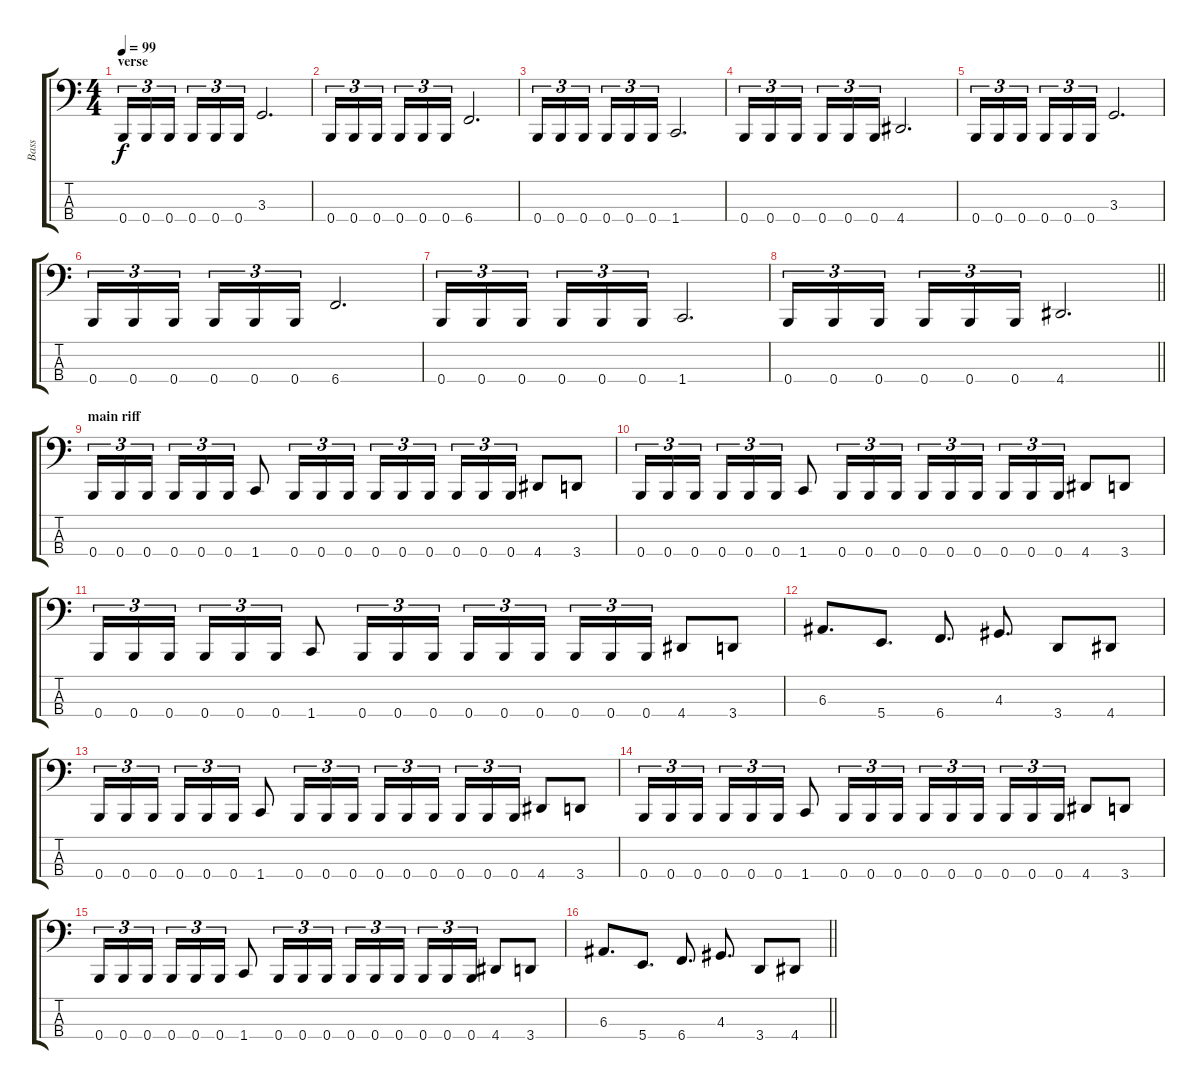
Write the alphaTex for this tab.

\track ("Bass" "Bass") {instrument electricbassfinger}
\staff {score tabs}
\tuning (D2 A1 E1 B0) {hide}
\ts (4 4)
\section ("" "verse")
\tempo 99
\clef f4
\ks c
0.4.16{tu (3 2) dy f} 0.4.16{tu (3 2)} 0.4.16{tu (3 2) beam splitsecondary} 0.4.16{tu (3 2)} 0.4.16{tu (3 2)} 0.4.16{tu (3 2)} 3.3.2{d} |
0.4.16{tu (3 2)} 0.4.16{tu (3 2)} 0.4.16{tu (3 2) beam splitsecondary} 0.4.16{tu (3 2)} 0.4.16{tu (3 2)} 0.4.16{tu (3 2)} 6.4.2{d} |
0.4.16{tu (3 2)} 0.4.16{tu (3 2)} 0.4.16{tu (3 2) beam splitsecondary} 0.4.16{tu (3 2)} 0.4.16{tu (3 2)} 0.4.16{tu (3 2)} 1.4.2{d} |
0.4.16{tu (3 2)} 0.4.16{tu (3 2)} 0.4.16{tu (3 2) beam splitsecondary} 0.4.16{tu (3 2)} 0.4.16{tu (3 2)} 0.4.16{tu (3 2)} 4.4.2{d} |
0.4.16{tu (3 2)} 0.4.16{tu (3 2)} 0.4.16{tu (3 2) beam splitsecondary} 0.4.16{tu (3 2)} 0.4.16{tu (3 2)} 0.4.16{tu (3 2)} 3.3.2{d} |
0.4.16{tu (3 2)} 0.4.16{tu (3 2)} 0.4.16{tu (3 2) beam splitsecondary} 0.4.16{tu (3 2)} 0.4.16{tu (3 2)} 0.4.16{tu (3 2)} 6.4.2{d} |
0.4.16{tu (3 2)} 0.4.16{tu (3 2)} 0.4.16{tu (3 2) beam splitsecondary} 0.4.16{tu (3 2)} 0.4.16{tu (3 2)} 0.4.16{tu (3 2)} 1.4.2{d} |
\barLineRight lightlight
0.4.16{tu (3 2)} 0.4.16{tu (3 2)} 0.4.16{tu (3 2) beam splitsecondary} 0.4.16{tu (3 2)} 0.4.16{tu (3 2)} 0.4.16{tu (3 2)} 4.4.2{d} |
\section ("" "main riff")
0.4.16{tu (3 2)} 0.4.16{tu (3 2)} 0.4.16{tu (3 2) beam splitsecondary} 0.4.16{tu (3 2)} 0.4.16{tu (3 2)} 0.4.16{tu (3 2)} 1.4.8 0.4.16{tu (3 2)} 0.4.16{tu (3 2)} 0.4.16{tu (3 2)} 0.4.16{tu (3 2)} 0.4.16{tu (3 2)} 0.4.16{tu (3 2) beam splitsecondary} 0.4.16{tu (3 2)} 0.4.16{tu (3 2)} 0.4.16{tu (3 2)} 4.4.8 3.4.8 |
0.4.16{tu (3 2)} 0.4.16{tu (3 2)} 0.4.16{tu (3 2) beam splitsecondary} 0.4.16{tu (3 2)} 0.4.16{tu (3 2)} 0.4.16{tu (3 2)} 1.4.8 0.4.16{tu (3 2)} 0.4.16{tu (3 2)} 0.4.16{tu (3 2)} 0.4.16{tu (3 2)} 0.4.16{tu (3 2)} 0.4.16{tu (3 2) beam splitsecondary} 0.4.16{tu (3 2)} 0.4.16{tu (3 2)} 0.4.16{tu (3 2)} 4.4.8 3.4.8 |
0.4.16{tu (3 2)} 0.4.16{tu (3 2)} 0.4.16{tu (3 2) beam splitsecondary} 0.4.16{tu (3 2)} 0.4.16{tu (3 2)} 0.4.16{tu (3 2)} 1.4.8 0.4.16{tu (3 2)} 0.4.16{tu (3 2)} 0.4.16{tu (3 2)} 0.4.16{tu (3 2)} 0.4.16{tu (3 2)} 0.4.16{tu (3 2) beam splitsecondary} 0.4.16{tu (3 2)} 0.4.16{tu (3 2)} 0.4.16{tu (3 2)} 4.4.8 3.4.8 |
6.3.8{d} 5.4.8{d} 6.4.8{d} 4.3.8{d} 3.4.8 4.4.8 |
0.4.16{tu (3 2)} 0.4.16{tu (3 2)} 0.4.16{tu (3 2) beam splitsecondary} 0.4.16{tu (3 2)} 0.4.16{tu (3 2)} 0.4.16{tu (3 2)} 1.4.8 0.4.16{tu (3 2)} 0.4.16{tu (3 2)} 0.4.16{tu (3 2)} 0.4.16{tu (3 2)} 0.4.16{tu (3 2)} 0.4.16{tu (3 2) beam splitsecondary} 0.4.16{tu (3 2)} 0.4.16{tu (3 2)} 0.4.16{tu (3 2)} 4.4.8 3.4.8 |
0.4.16{tu (3 2)} 0.4.16{tu (3 2)} 0.4.16{tu (3 2) beam splitsecondary} 0.4.16{tu (3 2)} 0.4.16{tu (3 2)} 0.4.16{tu (3 2)} 1.4.8 0.4.16{tu (3 2)} 0.4.16{tu (3 2)} 0.4.16{tu (3 2)} 0.4.16{tu (3 2)} 0.4.16{tu (3 2)} 0.4.16{tu (3 2) beam splitsecondary} 0.4.16{tu (3 2)} 0.4.16{tu (3 2)} 0.4.16{tu (3 2)} 4.4.8 3.4.8 |
0.4.16{tu (3 2)} 0.4.16{tu (3 2)} 0.4.16{tu (3 2) beam splitsecondary} 0.4.16{tu (3 2)} 0.4.16{tu (3 2)} 0.4.16{tu (3 2)} 1.4.8 0.4.16{tu (3 2)} 0.4.16{tu (3 2)} 0.4.16{tu (3 2)} 0.4.16{tu (3 2)} 0.4.16{tu (3 2)} 0.4.16{tu (3 2) beam splitsecondary} 0.4.16{tu (3 2)} 0.4.16{tu (3 2)} 0.4.16{tu (3 2)} 4.4.8 3.4.8 |
\barLineRight lightlight
6.3.8{d} 5.4.8{d} 6.4.8{d} 4.3.8{d} 3.4.8 4.4.8
